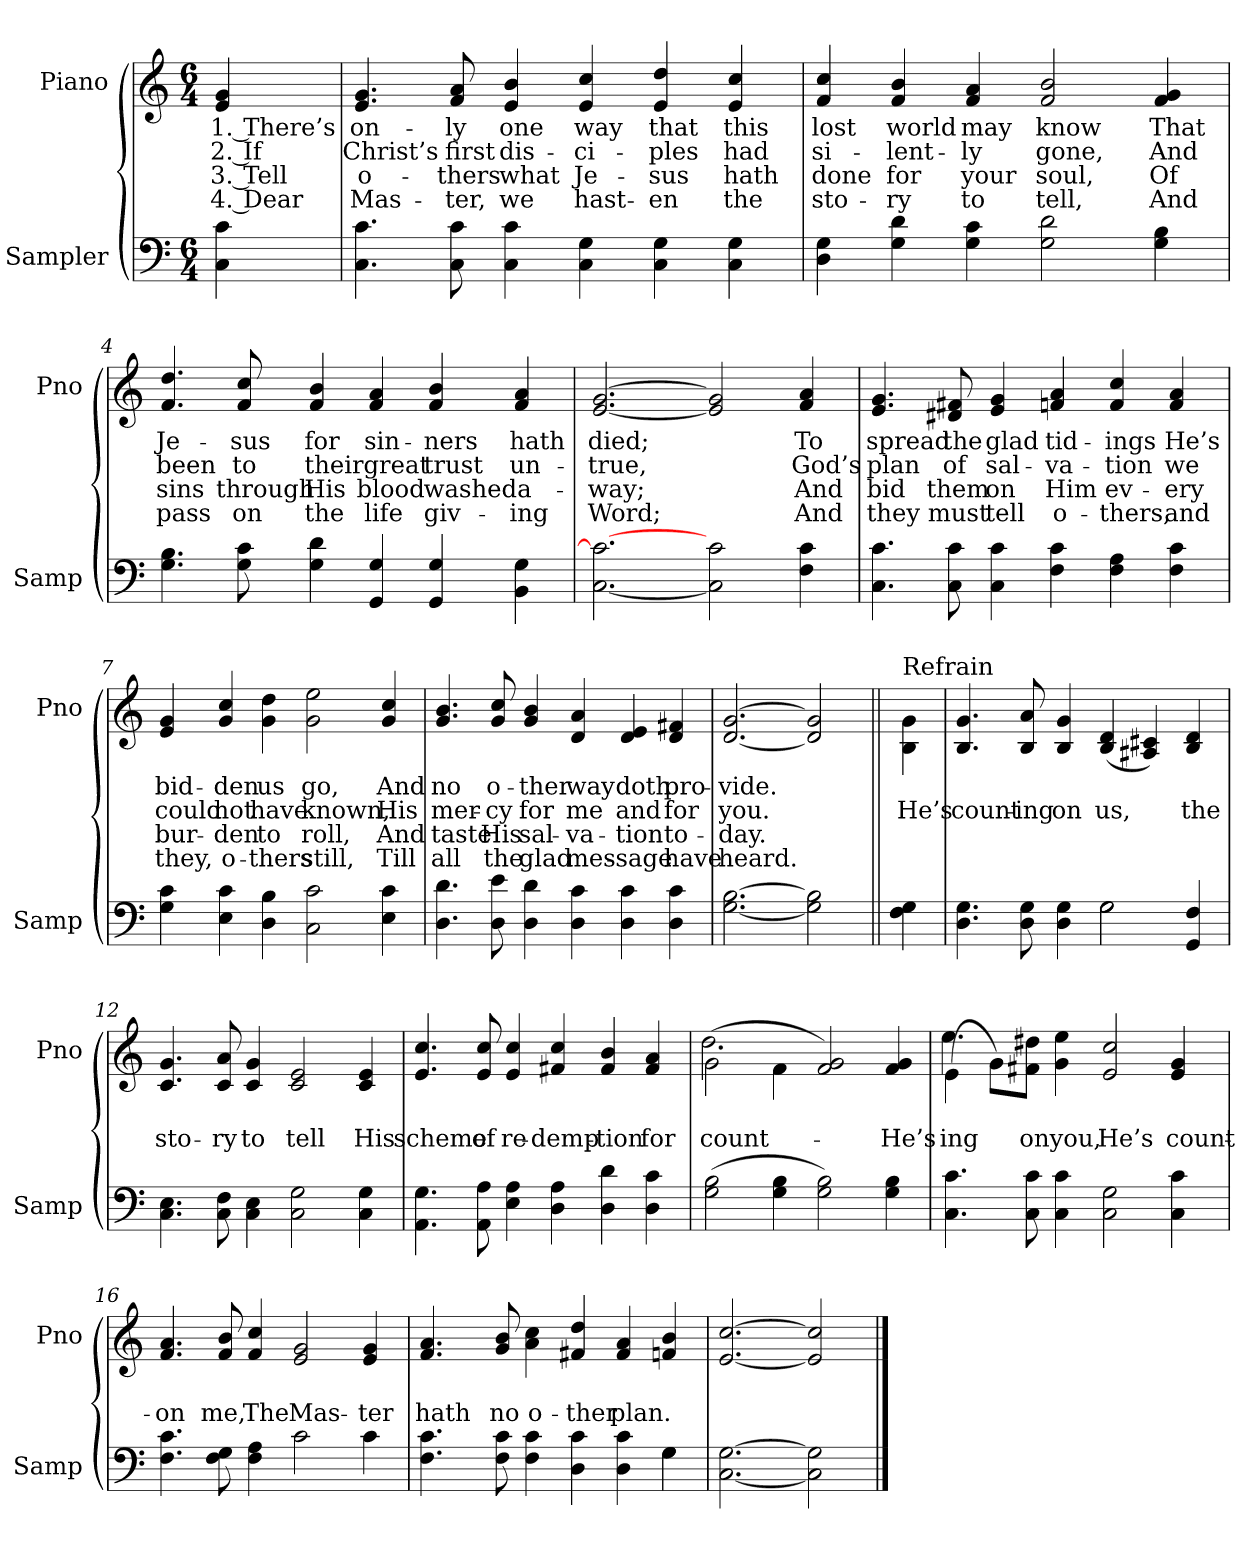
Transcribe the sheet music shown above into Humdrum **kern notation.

**kern	**kern	**text	**text	**text	**text
*part2	*part1	*part1	*part1	*part1	*part1
*staff2	*staff1	*staff1	*staff1	*staff1	*staff1
*I"Sampler	*I"Piano	*	*	*	*
*I'Samp	*I'Pno	*	*	*	*
*clefF4	*clefG2	*	*	*	*
*M6/4	*M6/4	*	*	*	*
=1	=1	=1	=1	=1	=1
4C 4c	4e 4g	1. There’s	2. If	3. Tell	4. Dear
=2	=2	=2	=2	=2	=2
4.C 4.c	4.e 4.g	on-	Christ’s	o-	Mas-
8C 8c	8f 8a	-ly	first	-thers	-ter,
4C 4c	4e 4b	one	dis-	what	we
4C 4G	4e 4cc	way	-ci-	Je-	hast-
4C 4G	4e 4dd	that	-ples	-sus	-en
4C 4G	4e 4cc	this	had	hath	the
=3	=3	=3	=3	=3	=3
4D 4G	4f 4cc	lost	si-	done	sto-
4G 4d	4f 4b	world	-lent-	for	-ry
4G 4c	4f 4a	may	-ly	your	to
2G 2d	2f 2b	know	gone,	soul,	tell,
4G 4B	4f 4g	That	And	Of	And
=4	=4	=4	=4	=4	=4
4.G 4.B	4.f 4.dd	Je-	been	sins	pass
8G 8c	8f 8cc	-sus	to	through	on
4G 4d	4f 4b	for	their	His	the
4GG 4G	4f 4a	sin-	great	blood	life
4GG 4G	4f 4b	-ners	trust	washed	giv-
4BB 4G	4f 4a	hath	un-	a-	-ing
=5	=5	=5	=5	=5	=5
[2.C 2.c_	[2.e [2.g	died;	-true,	-way;	Word;
2C] 2c	2e] 2g]	.	.	.	.
4F 4c	4f 4a	To	God’s	And	And
=6	=6	=6	=6	=6	=6
4.C 4.c	4.e 4.g	spread	plan	bid	they
8C 8c	8d#X 8f#X	the	of	them	must
4C 4c	4e 4g	glad	sal-	on	tell
4F 4c	4fn 4a	tid-	-va-	Him	o-
4F 4A	4f 4cc	-ings	-tion	ev-	-thers,
4F 4c	4f 4a	He’s	we	-ery	and
=7	=7	=7	=7	=7	=7
4G 4c	4e 4g	bid-	could	bur-	they,
4E 4c	4g 4cc	-den	not	-den	o-
4D 4B	4g 4dd	us	have	to	-thers
2C 2c	2g 2ee	go,	known,	roll,	still,
4E 4c	4g 4cc	And	His	And	Till
=8	=8	=8	=8	=8	=8
4.D 4.d	4.g 4.b	no	mer-	taste	all
8D 8e	8g 8cc	o-	-cy	His	the
4D 4d	4g 4b	-ther	for	sal-	glad
4D 4c	4d 4a	way	me	-va-	mes-
4D 4c	4d 4e	doth	and	-tion	-sage
4D 4c	4d 4f#X	pro-	for	to-	have
=9	=9	=9	=9	=9	=9
[2.G [2.B	[2.d [2.g	-vide.	you.	-day.	heard.
2G] 2B]	2d] 2g]	.	.	.	.
=10||	=10||	=10||	=10||	=10||	=10||
!	!LO:TX:t=Refrain	!	!	!	!
4F 4G	4B\ 4g\	.	He’s	.	.
=11	=11	=11	=11	=11	=11
*^	*	*	*	*	*
4.D 4.G	2.ryy	4.B 4.g	.	count-	.	.
8D 8G	.	8B 8a	.	-ing	.	.
4D 4G	.	4B 4g	.	on	.	.
2G\	2G	(4B 4d	.	us,	.	.
.	.	4A#X 4c#X)	.	.	.	.
4GG 4F	4ryy	4B 4d	.	the	.	.
*v	*v	*	*	*	*	*
=12	=12	=12	=12	=12	=12
4.C 4.E	4.c 4.g	.	sto-	.	.
8C 8F	8c 8a	.	-ry	.	.
4C 4E	4c 4g	.	to	.	.
2C 2G	2c 2e	.	tell	.	.
4C 4G	4c 4e	.	His	.	.
=13	=13	=13	=13	=13	=13
4.AA 4.G	4.e 4.cc	.	scheme	.	.
8AA 8A	8e 8cc	.	of	.	.
4E 4A	4e 4cc	.	re-	.	.
4D 4A	4f#X 4cc	.	-demp-	.	.
4D 4d	4f# 4b	.	-tion	.	.
4D 4c	4f# 4a	.	for	.	.
=14	=14	=14	=14	=14	=14
*	*^	*	*	*	*
(2G 2B	(2g\	2.dd	.	count-	.	.
4G 4B	4f\	.	.	.	.	.
2G 2B)	2f 2g)	2.ryy	.	.	.	.
4G 4B	4f 4g	.	.	He’s	.	.
=15	=15	=15	=15	=15	=15	=15
4.C 4.c	(4e\	4.ee	.	-ing	.	.
.	8g\L)	.	.	.	.	.
8C 8c	8f#X\ 8dd#X\J	1ryy	.	on	.	.
4C 4c	4g 4ee	.	.	you,	.	.
2C 2G	2e 2cc	.	.	He’s	.	.
4C 4c	4e 4g	.	.	count-	.	.
.	.	8ryy	.	.	.	.
*	*v	*v	*	*	*	*
=16	=16	=16	=16	=16	=16
4.F 4.c	4.f 4.a	.	on	.	.
8F 8G	8f 8b	.	me,	.	.
4F 4A	4f 4cc	.	The	.	.
2c	2e 2g	.	Mas-	.	.
4c	4e 4g	.	-ter	.	.
=17	=17	=17	=17	=17	=17
*^	*	*	*	*	*
4.F 4.c	4ryy	4.f 4.a	.	hath	.	.
*v	*v	*	*	*	*	*
8F 8c	8g 8b	.	no	.	.
4F 4c	4a 4cc	.	o-	.	.
4D 4c	4f#X 4dd	.	-ther	.	.
4D 4c	4f# 4a	.	plan.	.	.
*^	*	*	*	*	*
4G\	4G	4fn 4b	.	.	.	.
*v	*v	*	*	*	*	*
=18	=18	=18	=18	=18	=18
[2.C [2.G	[2.e [2.cc	.	.	.	.
2C] 2G]	2e] 2cc]	.	.	.	.
==	==	==	==	==	==
*-	*-	*-	*-	*-	*-
